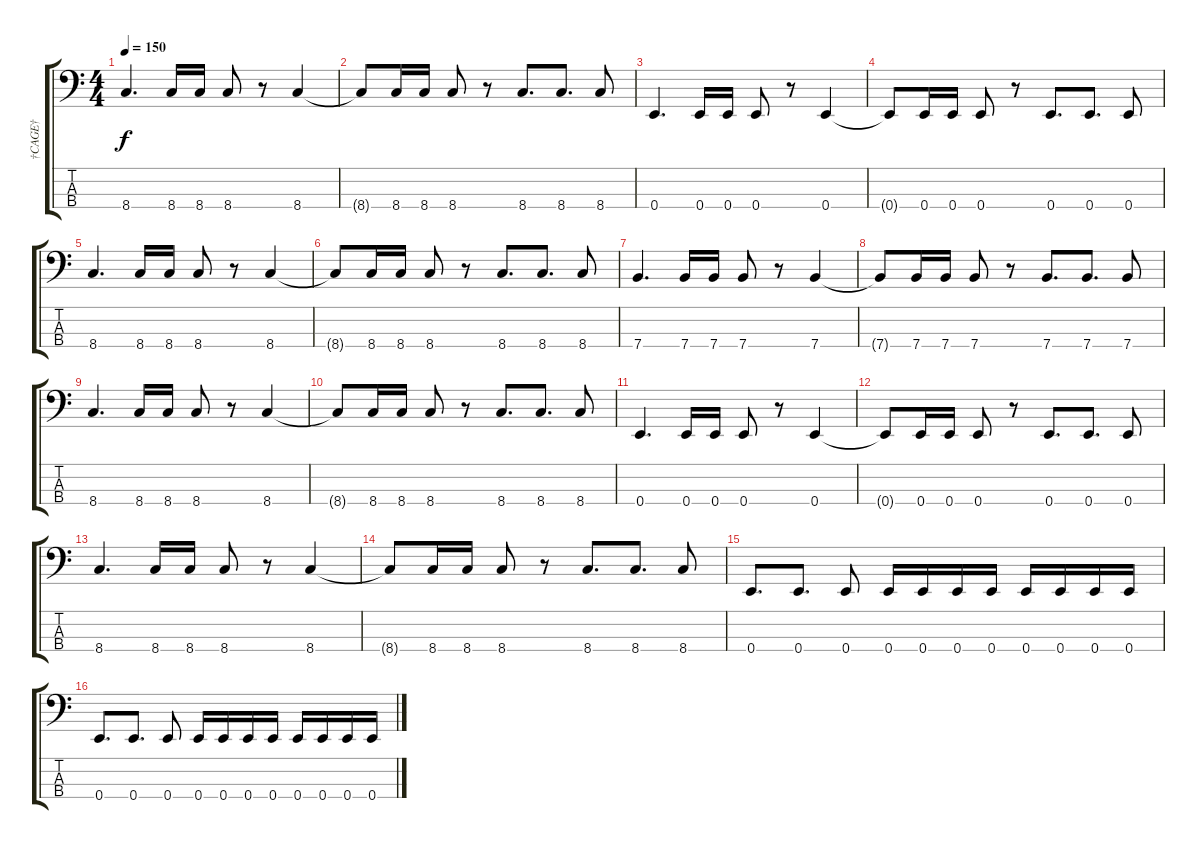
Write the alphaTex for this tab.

\track ("†CAGE†" "†CAGE†") {instrument electricbasspick}
\staff {score tabs}
\tuning (G2 D2 A1 E1) {hide}
\ts (4 4)
\tempo 150
\clef f4
\ks c
8.4.4{d dy f} 8.4.16 8.4.16 8.4.8 r.8 8.4.4 |
8.4{t}.8 8.4.16 8.4.16 8.4.8 r.8 8.4.8{d} 8.4.8{d} 8.4.8 |
0.4.4{d} 0.4.16 0.4.16 0.4.8 r.8 0.4.4 |
0.4{t}.8 0.4.16 0.4.16 0.4.8 r.8 0.4.8{d} 0.4.8{d} 0.4.8 |
8.4.4{d} 8.4.16 8.4.16 8.4.8 r.8 8.4.4 |
8.4{t}.8 8.4.16 8.4.16 8.4.8 r.8 8.4.8{d} 8.4.8{d} 8.4.8 |
7.4.4{d} 7.4.16 7.4.16 7.4.8 r.8 7.4.4 |
7.4{t}.8 7.4.16 7.4.16 7.4.8 r.8 7.4.8{d} 7.4.8{d} 7.4.8 |
8.4.4{d} 8.4.16 8.4.16 8.4.8 r.8 8.4.4 |
8.4{t}.8 8.4.16 8.4.16 8.4.8 r.8 8.4.8{d} 8.4.8{d} 8.4.8 |
0.4.4{d} 0.4.16 0.4.16 0.4.8 r.8 0.4.4 |
0.4{t}.8 0.4.16 0.4.16 0.4.8 r.8 0.4.8{d} 0.4.8{d} 0.4.8 |
8.4.4{d} 8.4.16 8.4.16 8.4.8 r.8 8.4.4 |
8.4{t}.8 8.4.16 8.4.16 8.4.8 r.8 8.4.8{d} 8.4.8{d} 8.4.8 |
0.4.8{d} 0.4.8{d} 0.4.8 0.4.16 0.4.16 0.4.16 0.4.16 0.4.16 0.4.16 0.4.16 0.4.16 |
0.4.8{d} 0.4.8{d} 0.4.8 0.4.16 0.4.16 0.4.16 0.4.16 0.4.16 0.4.16 0.4.16 0.4.16
